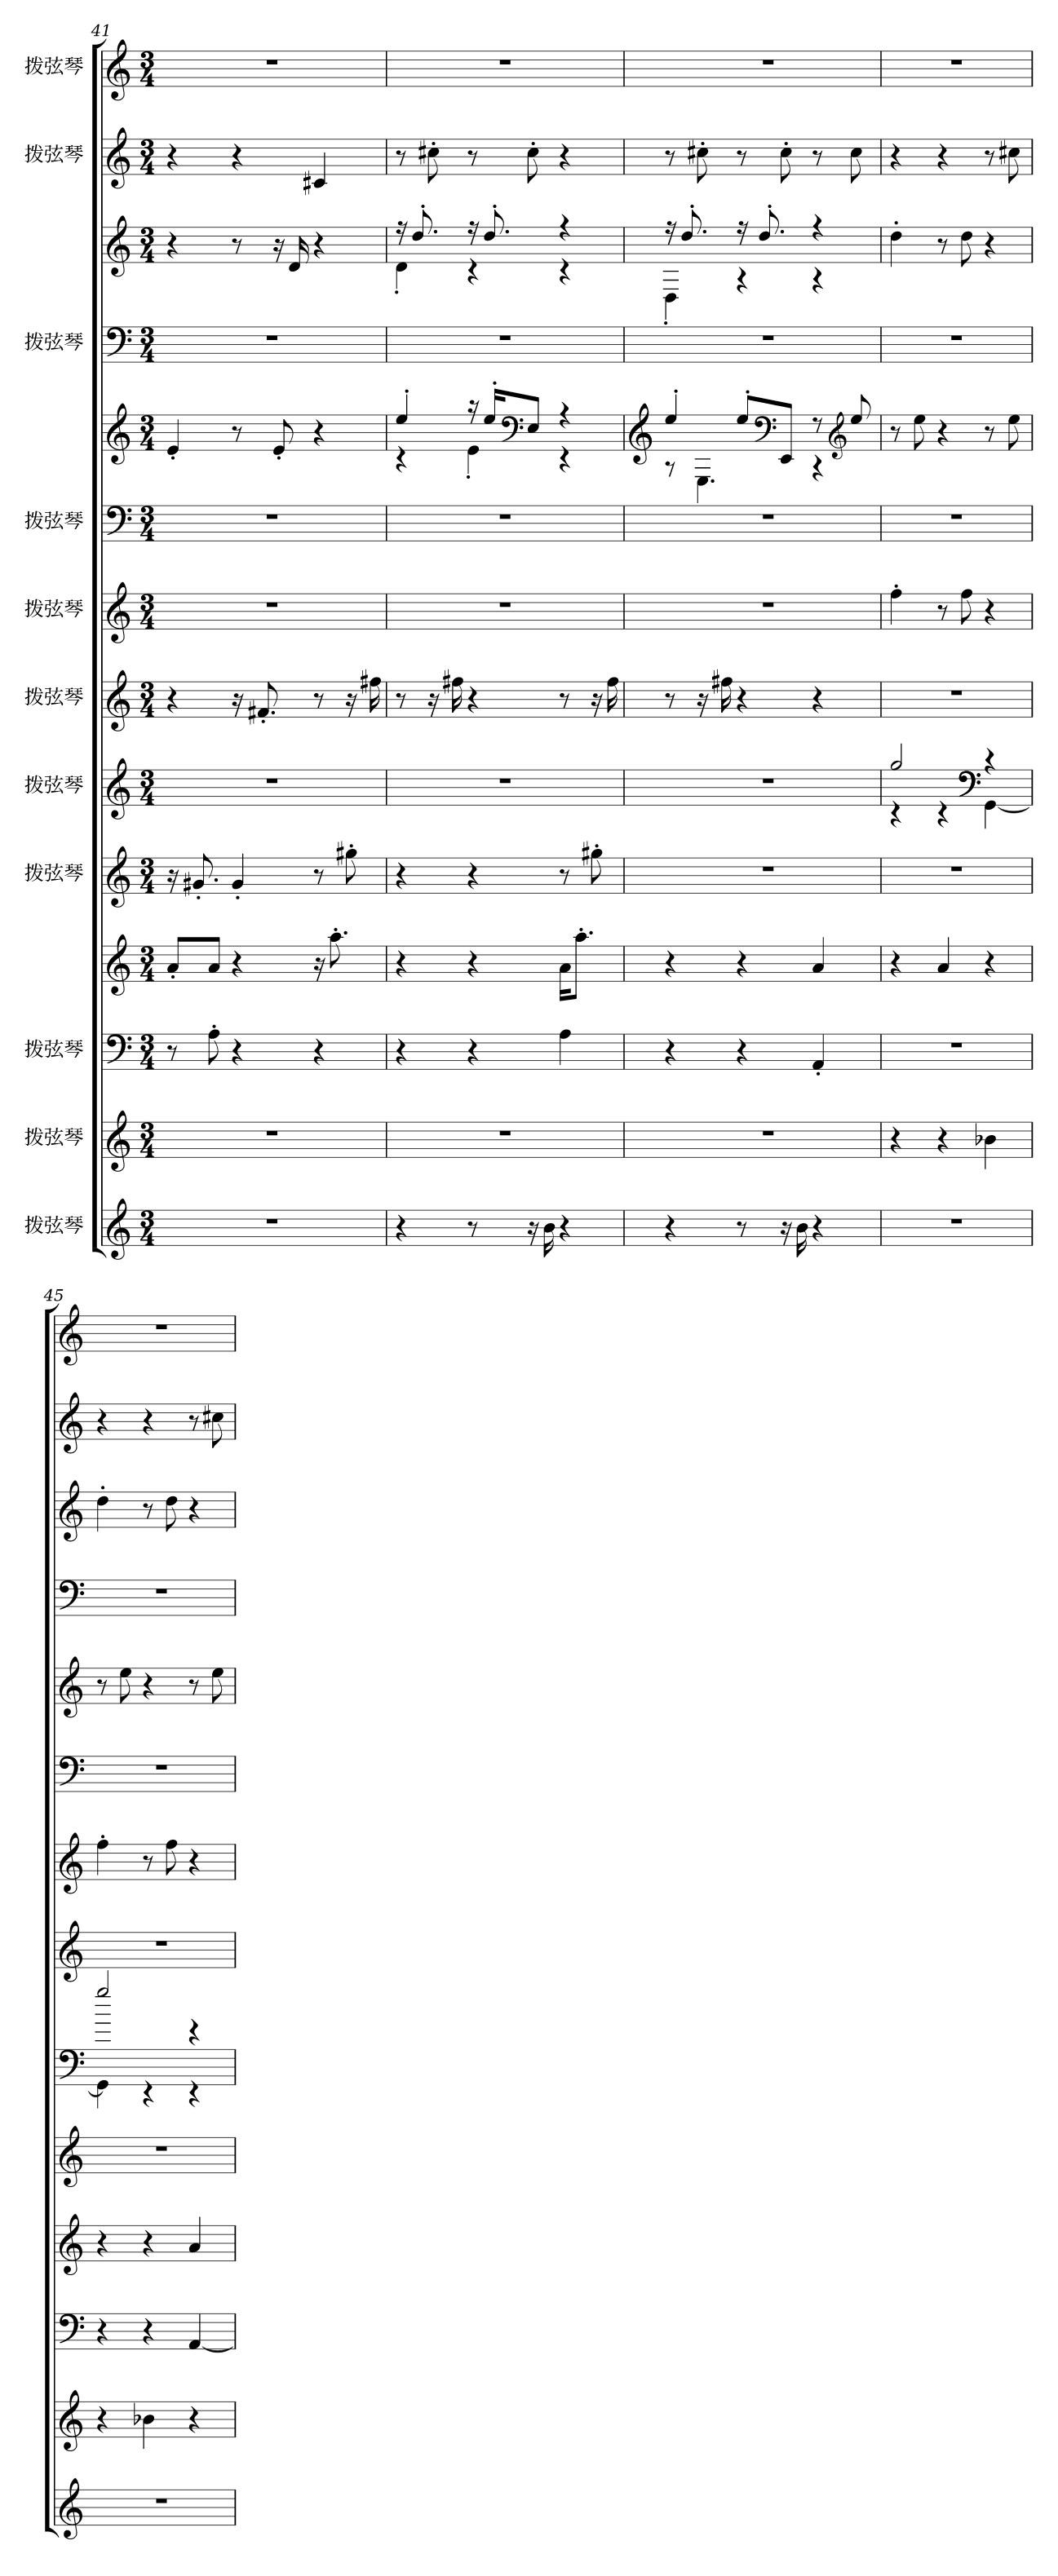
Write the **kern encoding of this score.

**kern	**kern	**kern	**kern	**kern	**kern	**kern	**kern	**kern	**kern	**kern	**kern	**kern	**kern
*part11	*part10	*part9	*part9	*part8	*part7	*part6	*part5	*part4	*part4	*part3	*part3	*part2	*part1
*staff14	*staff13	*staff12	*staff11	*staff10	*staff9	*staff8	*staff7	*staff6	*staff5	*staff4	*staff3	*staff2	*staff1
*I"拨弦琴	*I"拨弦琴	*I"拨弦琴	*	*I"拨弦琴	*I"拨弦琴	*I"拨弦琴	*I"拨弦琴	*I"拨弦琴	*	*I"拨弦琴	*	*I"拨弦琴	*I"拨弦琴
*clefG2	*clefG2	*clefF4	*clefG2	*clefG2	*clefG2	*clefG2	*clefG2	*clefF4	*clefG2	*clefF4	*clefG2	*clefG2	*clefG2
*k[]	*k[]	*k[]	*k[]	*k[]	*k[]	*k[]	*k[]	*k[]	*k[]	*k[]	*k[]	*k[]	*k[]
*M3/4	*M3/4	*M3/4	*M3/4	*M3/4	*M3/4	*M3/4	*M3/4	*M3/4	*M3/4	*M3/4	*M3/4	*M3/4	*M3/4
=41	=41	=41	=41	=41	=41	=41	=41	=41	=41	=41	=41	=41	=41
2.r	2.r	8r	8a'/L	16r	2.r	4r	2.r	2.r	4e'/	2.r	4r	4r	2.r
.	.	.	.	8.g#X'/	.	.	.	.	.	.	.	.	.
.	.	8A'\	8a/J	.	.	.	.	.	.	.	.	.	.
.	.	4r	4r	4g#'/	.	16r	.	.	8r	.	8r	4r	.
.	.	.	.	.	.	8.f#X'/	.	.	.	.	.	.	.
.	.	.	.	.	.	.	.	.	8e'/	.	16r	.	.
.	.	.	.	.	.	.	.	.	.	.	16d/	.	.
.	.	4r	16r	8r	.	8r	.	.	4r	.	4r	4c#X/	.
.	.	.	8.aa'\	.	.	.	.	.	.	.	.	.	.
.	.	.	.	8gg#X'\	.	16r	.	.	.	.	.	.	.
.	.	.	.	.	.	16ff#X\	.	.	.	.	.	.	.
!!LO:PB:g=z
=42	=42	=42	=42	=42	=42	=42	=42	=42	=42	=42	=42	=42	=42
*	*	*	*	*	*	*	*	*	*^	*	*^	*	*
4r	2.r	4r	4r	4r	2.r	8r	2.r	2.r	4ee'/	4r	2.r	16r	4d'\	8r	2.r
.	.	.	.	.	.	.	.	.	.	.	.	8.dd'/	.	.	.
.	.	.	.	.	.	16r	.	.	.	.	.	.	.	8cc#X'\	.
.	.	.	.	.	.	16ff#X\	.	.	.	.	.	.	.	.	.
8r	.	4r	4r	4r	.	4r	.	.	16r	4e'\	.	16r	4r	8r	.
.	.	.	.	.	.	.	.	.	16ee'/KL	.	.	8.dd'/	.	.	.
*	*	*	*	*	*	*	*	*	*clefF4	*	*	*	*	*	*
16r	.	.	.	.	.	.	.	.	8E/J	.	.	.	.	8cc#'\	.
16b\	.	.	.	.	.	.	.	.	.	.	.	.	.	.	.
4r	.	4A\	16a\KL	8r	.	8r	.	.	4r	4r	.	4r	4r	4r	.
.	.	.	8.aa'\J	.	.	.	.	.	.	.	.	.	.	.	.
.	.	.	.	8gg#X'\	.	16r	.	.	.	.	.	.	.	.	.
.	.	.	.	.	.	16ff#\	.	.	.	.	.	.	.	.	.
=43	=43	=43	=43	=43	=43	=43	=43	=43	=43	=43	=43	=43	=43	=43	=43
*	*	*	*	*	*	*	*	*	*clefG2	*	*	*	*	*	*
4r	2.r	4r	4r	2.r	2.r	8r	2.r	2.r	4ee'/	8r	2.r	16r	4D'\	8r	2.r
.	.	.	.	.	.	.	.	.	.	.	.	8.dd'/	.	.	.
.	.	.	.	.	.	16r	.	.	.	4.E\	.	.	.	8cc#X'\	.
.	.	.	.	.	.	16ff#X\	.	.	.	.	.	.	.	.	.
8r	.	4r	4r	.	.	4r	.	.	8ee'/L	.	.	16r	4r	8r	.
.	.	.	.	.	.	.	.	.	.	.	.	8.dd'/	.	.	.
*	*	*	*	*	*	*	*	*	*clefF4	*	*	*	*	*	*
16r	.	.	.	.	.	.	.	.	8EE/J	.	.	.	.	8cc#'\	.
16b\	.	.	.	.	.	.	.	.	.	.	.	.	.	.	.
4r	.	4AA'/	4a/	.	.	4r	.	.	8r	4r	.	4r	4r	8r	.
*	*	*	*	*	*	*	*	*	*clefG2	*	*	*	*	*	*
.	.	.	.	.	.	.	.	.	8ee/	.	.	.	.	8cc#\	.
*	*	*	*	*	*	*	*	*	*v	*v	*	*v	*v	*	*
=44	=44	=44	=44	=44	=44	=44	=44	=44	=44	=44	=44	=44	=44
*	*	*	*	*	*^	*	*	*	*	*	*	*	*
2.r	4r	2.r	4r	2.r	2gg/	4r	2.r	4ff'\	2.r	8r	2.r	4dd'\	4r	2.r
.	.	.	.	.	.	.	.	.	.	8ee\	.	.	.	.
.	4r	.	4a/	.	.	4r	.	8r	.	4r	.	8r	4r	.
.	.	.	.	.	.	.	.	8ff\	.	.	.	8dd\	.	.
*	*	*	*	*	*clefF4	*	*	*	*	*	*	*	*	*
.	4b-X\	.	4r	.	4r	[4GG\	.	4r	.	8r	.	4r	8r	.
.	.	.	.	.	.	.	.	.	.	8ee\	.	.	8cc#X\	.
!!LO:PB:g=z
=45	=45	=45	=45	=45	=45	=45	=45	=45	=45	=45	=45	=45	=45	=45
2.r	4r	4r	4r	2.r	2gg/	4GG\]	2.r	4ff'\	2.r	8r	2.r	4dd'\	4r	2.r
.	.	.	.	.	.	.	.	.	.	8ee\	.	.	.	.
.	4b-X\	4r	4r	.	.	4r	.	8r	.	4r	.	8r	4r	.
.	.	.	.	.	.	.	.	8ff\	.	.	.	8dd\	.	.
.	4r	[4AA/	4a/	.	4r	4r	.	4r	.	8r	.	4r	8r	.
.	.	.	.	.	.	.	.	.	.	8ee\	.	.	8cc#X\	.
*	*	*	*	*	*v	*v	*	*	*	*	*	*	*	*
=	=	=	=	=	=	=	=	=	=	=	=	=	=
*-	*-	*-	*-	*-	*-	*-	*-	*-	*-	*-	*-	*-	*-
